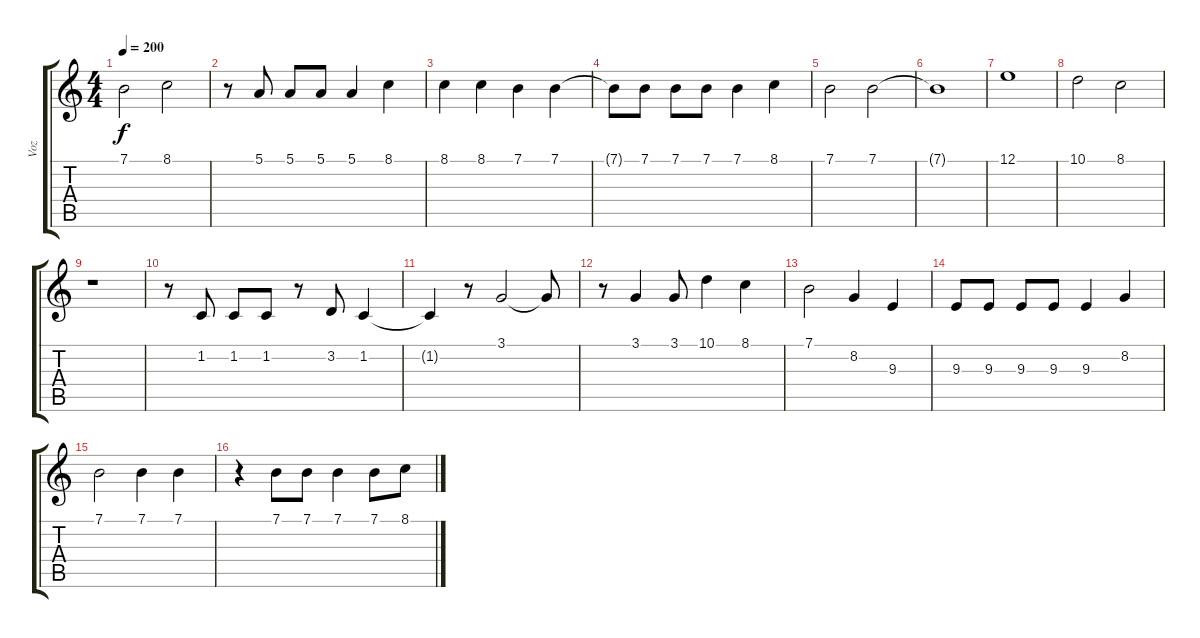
\track ("Voz" "Voz") {instrument synthbrass1}
\staff {score tabs}
\tuning (E4 B3 G3 D3 A2 E2) {hide}
\ts (4 4)
\tempo 200
\clef g2
\ks c
7.1.2{dy f} 8.1.2 |
r.8 5.1.8 5.1.8 5.1.8 5.1.4 8.1.4 |
8.1.4 8.1.4 7.1.4 7.1.4 |
7.1{t}.8 7.1.8 7.1.8 7.1.8 7.1.4 8.1.4 |
7.1.2 7.1.2 |
7.1{t}.1 |
12.1.1 |
10.1.2 8.1.2 |
r.1 |
r.8 1.2.8 1.2.8 1.2.8 r.8 3.2.8 1.2.4 |
1.2{t}.4 r.8 3.1.2 3.1{t}.8 |
r.8 3.1.4 3.1.8 10.1.4 8.1.4 |
7.1.2 8.2.4 9.3.4 |
9.3.8 9.3.8 9.3.8 9.3.8 9.3.4 8.2.4 |
7.1.2 7.1.4 7.1.4 |
r.4 7.1.8 7.1.8 7.1.4 7.1.8 8.1.8
